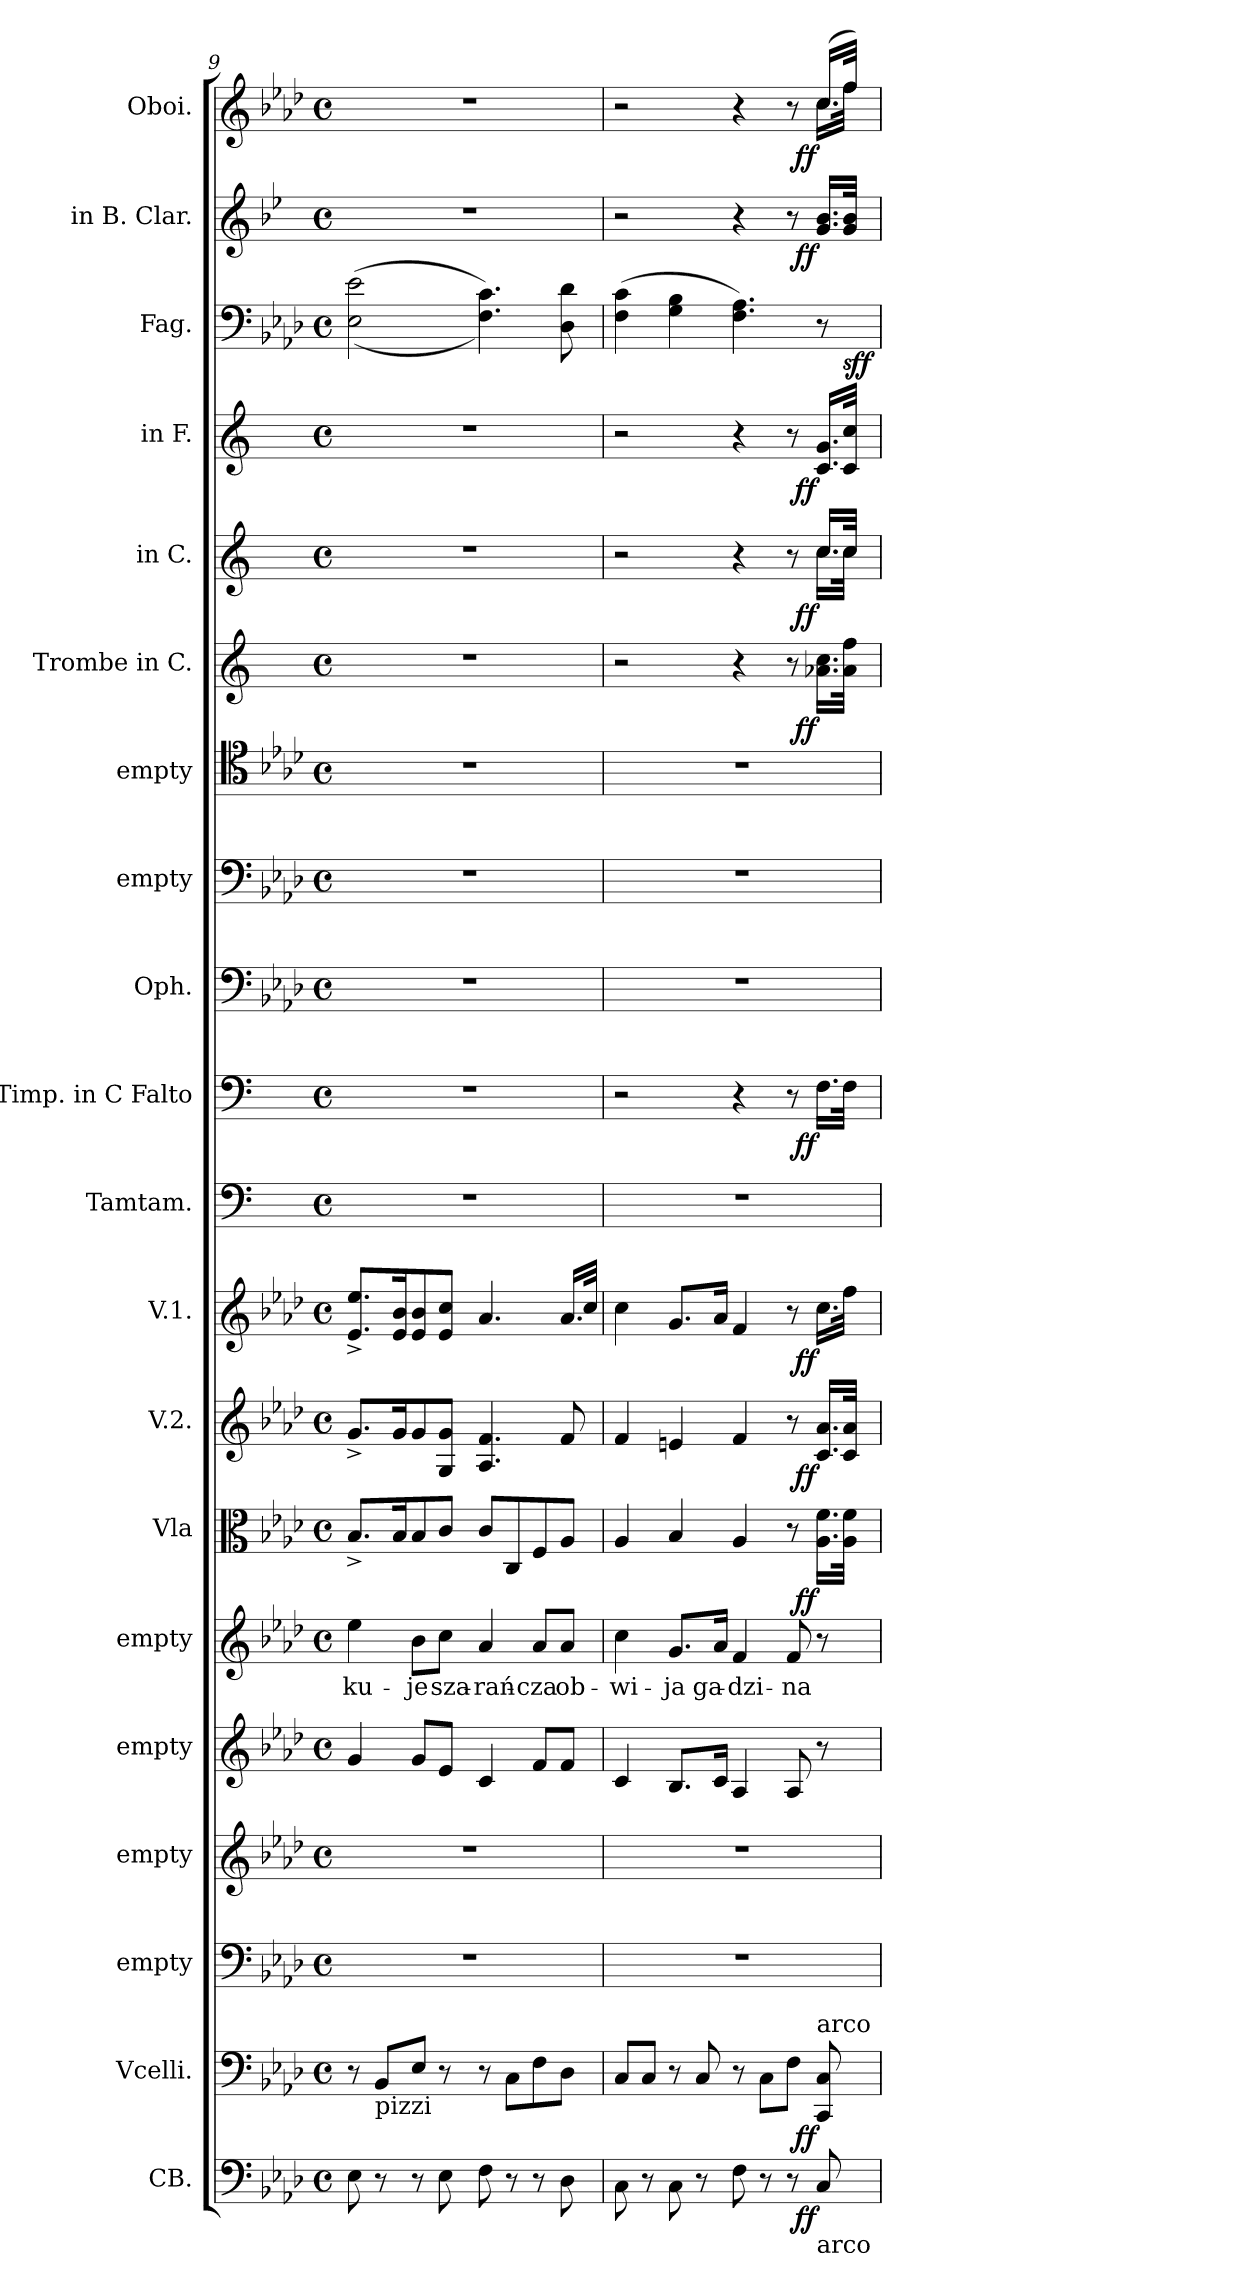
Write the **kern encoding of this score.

**kern	**dynam	**kern	**dynam	**kern	**kern	**kern	**kern	**text	**kern	**dynam	**kern	**dynam	**kern	**dynam	**kern	**kern	**dynam	**kern	**kern	**kern	**kern	**dynam	**kern	**dynam	**kern	**dynam	**kern	**dynam	**kern	**dynam	**kern	**dynam
*part20	*part20	*part19	*part19	*part18	*part17	*part16	*part15	*part15	*part14	*part14	*part13	*part13	*part12	*part12	*part11	*part10	*part10	*part9	*part8	*part7	*part6	*part6	*part5	*part5	*part4	*part4	*part3	*part3	*part2	*part2	*part1	*part1
*staff20	*staff20	*staff19	*staff19	*staff18	*staff17	*staff16	*staff15	*staff15	*staff14	*staff14	*staff13	*staff13	*staff12	*staff12	*staff11	*staff10	*staff10	*staff9	*staff8	*staff7	*staff6	*staff6	*staff5	*staff5	*staff4	*staff4	*staff3	*staff3	*staff2	*staff2	*staff1	*staff1
*I"CB.	*	*I"Vcelli.	*	*I"empty	*I"empty	*I"empty	*I"empty	*	*I"Vla	*	*I"V.2.	*	*I"V.1.	*	*I"Tamtam.	*I"Timp. in C Falto	*	*I"Oph.	*I"empty	*I"empty	*I"Trombe in C.	*	*I"in C.	*	*I"in F.	*	*I"Fag.	*	*I"in B. Clar.	*	*I"Oboi.	*
*I'Cb	*	*	*	*	*	*	*	*	*I'Vla	*	*I'V	*	*I'V	*	*	*I'Timp	*	*	*	*	*	*	*	*	*	*	*	*	*	*	*I'Ob	*
*clefF4	*	*clefF4	*	*clefF4	*clefG2	*clefG2	*clefG2	*	*clefC3	*	*clefG2	*	*clefG2	*	*clefF4	*clefF4	*	*clefF4	*clefF4	*clefC4	*clefG2	*	*clefG2	*	*clefG2	*	*clefF4	*	*clefG2	*	*clefG2	*
*	*	*	*	*	*ITrd8c12	*	*	*	*	*	*	*	*	*	*	*	*	*	*	*	*	*	*	*	*ITrd4c7	*	*	*	*ITrd1c2	*	*	*
*k[b-e-a-d-]	*	*k[b-e-a-d-]	*	*k[b-e-a-d-]	*k[b-e-a-d-]	*k[b-e-a-d-]	*k[b-e-a-d-]	*	*k[b-e-a-d-]	*	*k[b-e-a-d-]	*	*k[b-e-a-d-]	*	*k[]	*k[]	*	*k[b-e-a-d-]	*k[b-e-a-d-]	*k[b-e-a-d-]	*k[]	*	*k[]	*	*k[b-]	*	*k[b-e-a-d-]	*	*k[b-e-a-d-]	*	*k[b-e-a-d-]	*
*f:	*	*f:	*	*f:	*f:	*f:	*f:	*	*f:	*	*f:	*	*f:	*	*	*	*	*f:	*f:	*f:	*	*	*	*	*	*	*f:	*	*f:	*	*f:	*
*M4/4	*	*M4/4	*	*M4/4	*M4/4	*M4/4	*M4/4	*	*M4/4	*	*M4/4	*	*M4/4	*	*M4/4	*M4/4	*	*M4/4	*M4/4	*M4/4	*M4/4	*	*M4/4	*	*M4/4	*	*M4/4	*	*M4/4	*	*M4/4	*
*met(c)	*	*met(c)	*	*met(c)	*met(c)	*met(c)	*met(c)	*	*met(c)	*	*met(c)	*	*met(c)	*	*met(c)	*met(c)	*	*met(c)	*met(c)	*met(c)	*met(c)	*	*met(c)	*	*met(c)	*	*met(c)	*	*met(c)	*	*met(c)	*
=9	=9	=9	=9	=9	=9	=9	=9	=9	=9	=9	=9	=9	=9	=9	=9	=9	=9	=9	=9	=9	=9	=9	=9	=9	=9	=9	=9	=9	=9	=9	=9	=9
8E-\	.	8r	.	1r	1r	4g/	4ee-\	-ku-	8.B-^/L	.	8.g^/L	.	8.e-^/ 8.ee-^/L	.	1r	1r	.	1r	1r	1r	1r	.	1r	.	1r	.	(<(>2E-\ 2e-\	.	1r	.	1r	.
!	!	!LO:TX:b:t=pizzi	!	!	!	!	!	!	!	!	!	!	!	!	!	!	!	!	!	!	!	!	!	!	!	!	!	!	!	!	!	!
8r	.	8BB-/L	.	.	.	.	.	.	.	.	.	.	.	.	.	.	.	.	.	.	.	.	.	.	.	.	.	.	.	.	.	.
.	.	.	.	.	.	.	.	.	16B-/K	.	16g/K	.	16e-/ 16b-/K	.	.	.	.	.	.	.	.	.	.	.	.	.	.	.	.	.	.	.
8r	.	8E-/J	.	.	.	8g/L	8b-\L	-je	8B-/	.	8g/	.	8e-/ 8b-/	.	.	.	.	.	.	.	.	.	.	.	.	.	.	.	.	.	.	.
8E-\	.	8r	.	.	.	8e-/J	8cc\J	sza-	8c/J	.	8G/ 8g/J	.	8e-/ 8cc/J	.	.	.	.	.	.	.	.	.	.	.	.	.	.	.	.	.	.	.
8F\	.	8r	.	.	.	4c/	4a-/	-rań-	8c/L	.	4.A-/ 4.f/	.	4.a-/	.	.	.	.	.	.	.	.	.	.	.	.	.	4.F\ 4.c\))	.	.	.	.	.
8r	.	8C\L	.	.	.	.	.	.	8C/	.	.	.	.	.	.	.	.	.	.	.	.	.	.	.	.	.	.	.	.	.	.	.
8r	.	8F\	.	.	.	8f/L	8a-/L	-cza	8F/	.	.	.	.	.	.	.	.	.	.	.	.	.	.	.	.	.	.	.	.	.	.	.
8D-\	.	8D-\J	.	.	.	8f/J	8a-/J	ob-	8A-/J	.	8f/	.	16.a-/LL	.	.	.	.	.	.	.	.	.	.	.	.	.	8D-\ 8d-\	.	.	.	.	.
.	.	.	.	.	.	.	.	.	.	.	.	.	32cc/JJk	.	.	.	.	.	.	.	.	.	.	.	.	.	.	.	.	.	.	.
=10	=10	=10	=10	=10	=10	=10	=10	=10	=10	=10	=10	=10	=10	=10	=10	=10	=10	=10	=10	=10	=10	=10	=10	=10	=10	=10	=10	=10	=10	=10	=10	=10
*	*	*	*	*	*	*	*	*	*	*	*	*	*	*	*	*	*	*	*	*	*	*	*^	*	*	*	*^	*	*	*	*^	*
8C\	.	8C/L	.	1r	1r	4c/	4cc\	-wi-	4A-/	.	4f/	.	4cc\	.	1r	2r	.	1r	1r	1r	2r	.	2r	2ryy	.	2r	.	(4F\ 4c\	2ryy	.	2r	.	2r	2ryy	.
8r	.	8C/J	.	.	.	.	.	.	.	.	.	.	.	.	.	.	.	.	.	.	.	.	.	.	.	.	.	.	.	.	.	.	.	.	.
8C\	.	8r	.	.	.	8.B-/L	8.g/L	-ja	4B-/	.	4en/	.	8.g/L	.	.	.	.	.	.	.	.	.	.	.	.	.	.	4G\ 4B-\	.	.	.	.	.	.	.
8r	.	8C/	.	.	.	.	.	.	.	.	.	.	.	.	.	.	.	.	.	.	.	.	.	.	.	.	.	.	.	.	.	.	.	.	.
.	.	.	.	.	.	16c/Jk	16a-/Jk	ga-	.	.	.	.	16a-/Jk	.	.	.	.	.	.	.	.	.	.	.	.	.	.	.	.	.	.	.	.	.	.
8F\	.	8r	.	.	.	4A-/	4f/	-dzi-	4A-/	.	4f/	.	4f/	.	.	4r	.	.	.	.	4r	.	4r	4.ryy	.	4r	.	4.F\ 4.A-\)	4...ryy	.	4r	.	4r	4.ryy	.
8r	.	8C\L	.	.	.	.	.	.	.	.	.	.	.	.	.	.	.	.	.	.	.	.	.	.	.	.	.	.	.	.	.	.	.	.	.
8r	.	8F\J	.	.	.	8A-/	8f/	-na	8r	.	8r	.	8r	.	.	8r	.	.	.	.	8r	.	8r	.	.	8r	.	.	.	.	8r	.	8r	.	.
!	!	!LO:TX:a:t=arco	!	!	!	!	!	!	!	!	!	!	!	!	!	!	!	!	!	!	!	!	!	!	!	!	!	!	!	!	!	!	!	!	!
!LO:TX:b:t=arco	!	!	!	!	!	!	!	!	!	!	!	!	!	!	!	!	!	!	!	!	!	!	!	!	!	!	!	!	!	!	!	!	!	!	!
!	!LO:DY:rj	!	!LO:DY:rj	!	!	!	!	!	!	!LO:DY:rj	!	!LO:DY:rj	!	!LO:DY:rj	!	!	!LO:DY:rj	!	!	!	!	!LO:DY:rj	!	!	!LO:DY:rj	!	!LO:DY:rj	!	!	!	!	!LO:DY:rj	!	!	!LO:DY:rj
8C/	ff	8CC/ 8C/	ff	.	.	8r	8r	.	16.A-\ 16.f\LL	ff	16.c/ 16.a-/LL	ff	16.cc\LL	ff	.	16.F\LL	ff	.	.	.	16.a-X\ 16.cc\LL	ff	16.cc/LL	16.cc\LL	ff	16.F/ 16.c/LL	ff	8r	.	.	16.f/ 16.a-/LL	ff	(16.cc/LL	16.cc\LL	ff
.	.	.	.	.	.	.	.	.	32A-\ 32f\JJk	.	32c/ 32a-/JJk	.	32ff\JJk	.	.	32F\JJk	.	.	.	.	32a-\ 32ff\JJk	.	32cc/JJk	32cc\JJk	.	32F/ 32f/JJk	.	.	32ryy	sff	32f/ 32a-/JJk	.	32ff/JJk)	32ff\JJk	.
*	*	*	*	*	*	*	*	*	*	*	*	*	*	*	*	*	*	*	*	*	*	*	*v	*v	*	*	*	*v	*v	*	*	*	*v	*v	*
=	=	=	=	=	=	=	=	=	=	=	=	=	=	=	=	=	=	=	=	=	=	=	=	=	=	=	=	=	=	=	=	=
*-	*-	*-	*-	*-	*-	*-	*-	*-	*-	*-	*-	*-	*-	*-	*-	*-	*-	*-	*-	*-	*-	*-	*-	*-	*-	*-	*-	*-	*-	*-	*-	*-
